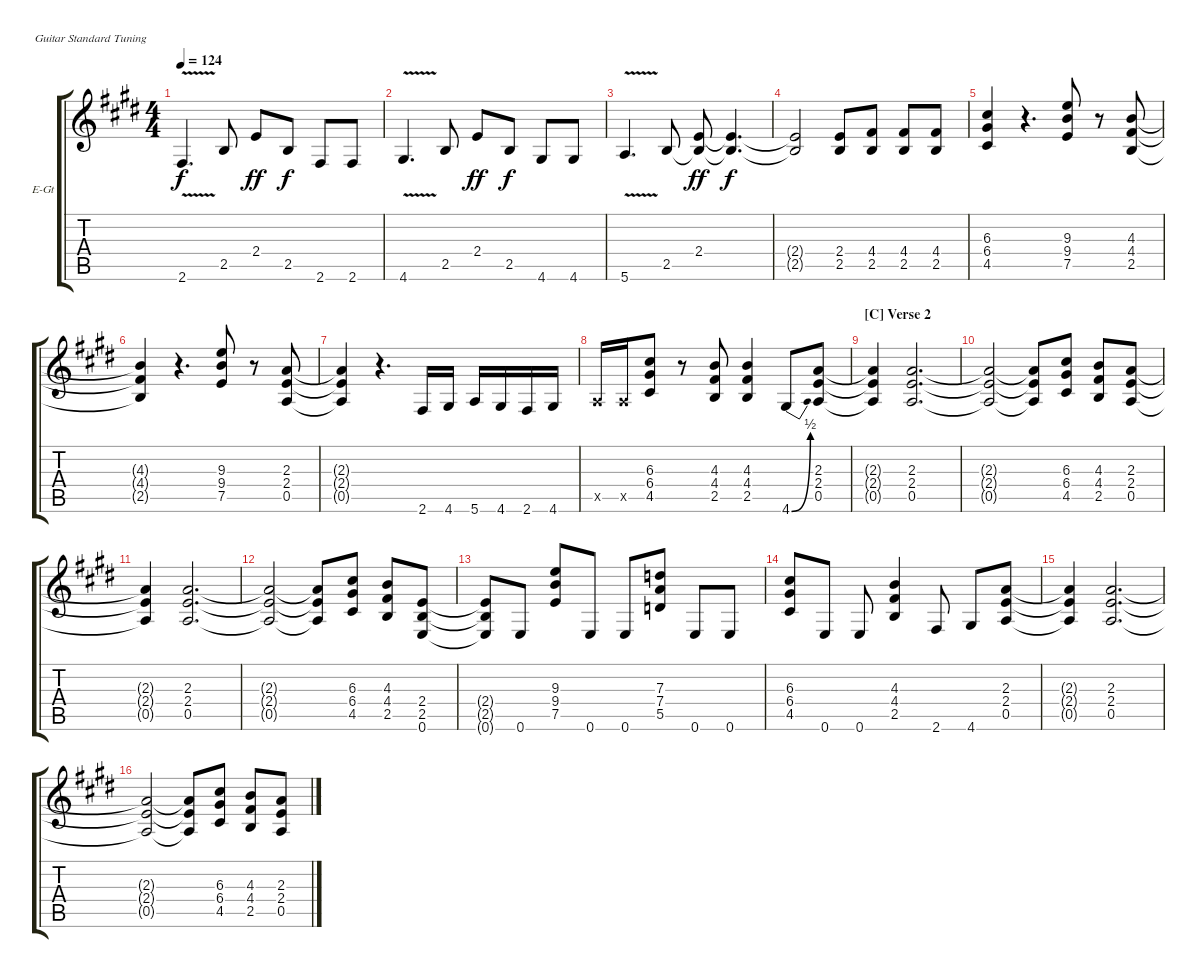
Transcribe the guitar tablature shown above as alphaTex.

\defaultSystemsLayout 4
\bracketExtendMode groupsimilarinstruments
\firstSystemTrackNameOrientation horizontal
\otherSystemsTrackNameOrientation horizontal
\track ("Electric Guitar" "E-Gt") {instrument overdrivenguitar}
\staff {score tabs}
\tuning (E4 B3 G3 D3 A2 E2)
\ts (4 4)
\tempo 124
\clef g2
\scale
0.333333
\ks e
2.6{v}.4{d dy f} 2.5.8 2.4.8{dy ff} 2.5.8{dy f} 2.6.8 2.6.8 |
\scale
0.333333 4.6{v}.4{d} 2.5.8 2.4.8{dy ff} 2.5.8{dy f} 4.6.8 4.6.8 |
\scale
0.333333 5.6{v}.4{d} 2.5.8 (2.4 2.5{t}).8{dy ff} (2.4{t} 2.5{t}).4{d dy f} |
\scale
0.333333 (2.4{t} 2.5{t}).2 (2.4 2.5).8 (4.4 2.5).8 (4.4 2.5).8 (4.4 2.5).8 |
\scale
0.333333 (6.3 6.4 4.5).4 r.4{d} (9.3 9.4 7.5).8 r.8 (4.3 4.4 2.5).8 |
\scale
0.333333 (4.3{t} 4.4{t} 2.5{t}).4 r.4{d} (9.3 9.4 7.5).8 r.8 (2.3 2.4 0.5).8 |
\scale
0.333333 (2.3{t} 2.4{t} 0.5{t}).4 r.4{d} 2.6.16 4.6.16 5.6.16 4.6.16 2.6.16 4.6.16 |
\scale
0.333333 0.5{x}.16 0.5{x}.16 (6.3 6.4 4.5).8 r.8 (4.3 4.4 2.5).8 (4.3 4.4 2.5).4 4.6{be (bend 0 0 60 2)}.8 (2.3 2.4 0.5).8 |
\section ("C" "Verse 2")
\scale
0.333333 (2.3{t} 2.4{t} 0.5{t}).4 (2.3 2.4 0.5).2{d} |
\scale
0.333333 (2.3{t} 2.4{t} 0.5{t}).2 (2.3{t} 2.4{t} 0.5{t}).8 (6.3 6.4 4.5).8 (4.3 4.4 2.5).8 (2.3 2.4 0.5).8 |
\scale
0.333333 (2.3{t} 2.4{t} 0.5{t}).4 (2.3 2.4 0.5).2{d} |
\scale
0.333333 (2.3{t} 2.4{t} 0.5{t}).2 (2.3{t} 2.4{t} 0.5{t}).8 (6.3 6.4 4.5).8 (4.3 4.4 2.5).8 (2.4 2.5 0.6).8 |
\scale
0.333333 (2.4{t} 2.5{t} 0.6{t}).8 0.6.8 (9.3 9.4 7.5).8 0.6.8 0.6.8 (7.3 7.4 5.5).8 0.6.8 0.6.8 |
\scale
0.333333 (6.3 6.4 4.5).8 0.6.8 0.6.8 (4.3 4.4 2.5).4 2.6.8 4.6.8 (2.3 2.4 0.5).8 |
\scale
0.333333 (2.3{t} 2.4{t} 0.5{t}).4 (2.3 2.4 0.5).2{d} |
\scale
0.333333 (2.3{t} 2.4{t} 0.5{t}).2 (2.3{t} 2.4{t} 0.5{t}).8 (6.3 6.4 4.5).8 (4.3 4.4 2.5).8 (2.3 2.4 0.5).8
